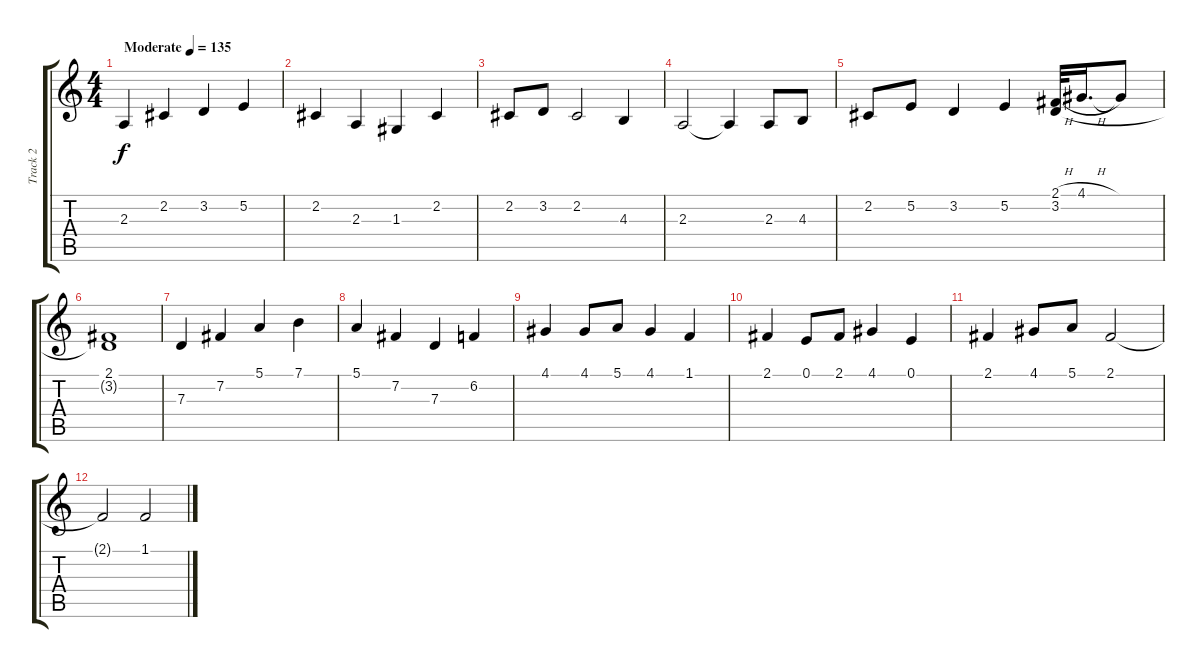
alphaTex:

\track ("Track 2" "Track 2") {mute instrument acousticgrandpiano}
\staff {score tabs}
\tuning (E4 B3 G3 D3 A2 E2) {hide}
\ts (4 4)
\tempo (135 "Moderate")
\clef g2
\ks c
2.3.4{dy f instrument acousticgrandpiano} 2.2.4 3.2.4 5.2.4 |
2.2.4 2.3.4 1.3.4 2.2.4 |
2.2.8 3.2.8 2.2.2 4.3.4 |
2.3.2 2.3{t}.4 2.3.8 4.3.8 |
2.2.8 5.2.8 3.2.4 5.2.4 (2.1{h} 3.2).32 4.1{h}.16{d} 4.1{t}.8 |
(2.1 3.2{t}).1 |
7.3.4 7.2.4 5.1.4 7.1.4 |
5.1.4 7.2.4 7.3.4 6.2.4 |
4.1.4 4.1.8 5.1.8 4.1.4 1.1.4 |
2.1.4 0.1.8 2.1.8 4.1.4 0.1.4 |
2.1.4 4.1.8 5.1.8 2.1.2 |
2.1{t}.2 1.1.2
